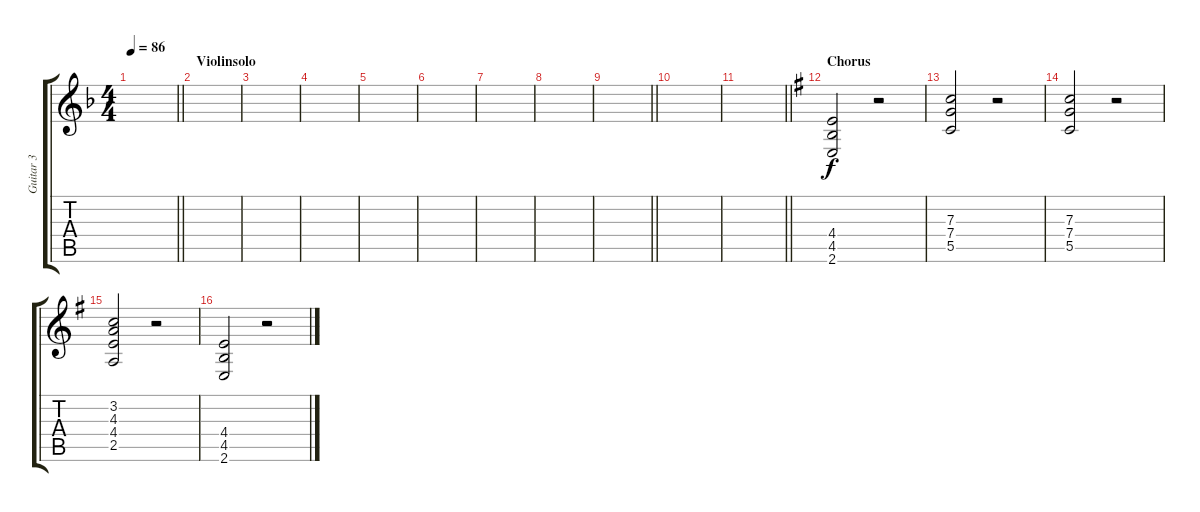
\track ("Guitar 3" "Guitar 3") {instrument distortionguitar}
\staff {score tabs}
\tuning (D4 A3 F3 C3 G2 D2) {hide}
\ts (4 4)
\tempo 86
\clef g2
\barLineRight lightlight
\ks dminor
|
\section ("" "Violinsolo")
|
|
|
|
|
|
|
\barLineRight lightlight
|
|
\barLineRight lightlight
|
\section ("" "Chorus")
\ks eminor
(4.4 4.5 2.6).2{volume 13} r.2 |
(7.3 7.4 5.5).2 r.2 |
(7.3 7.4 5.5).2 r.2 |
(3.2 4.3 4.4 2.5).2 r.2 |
(4.4 4.5 2.6).2 r.2
